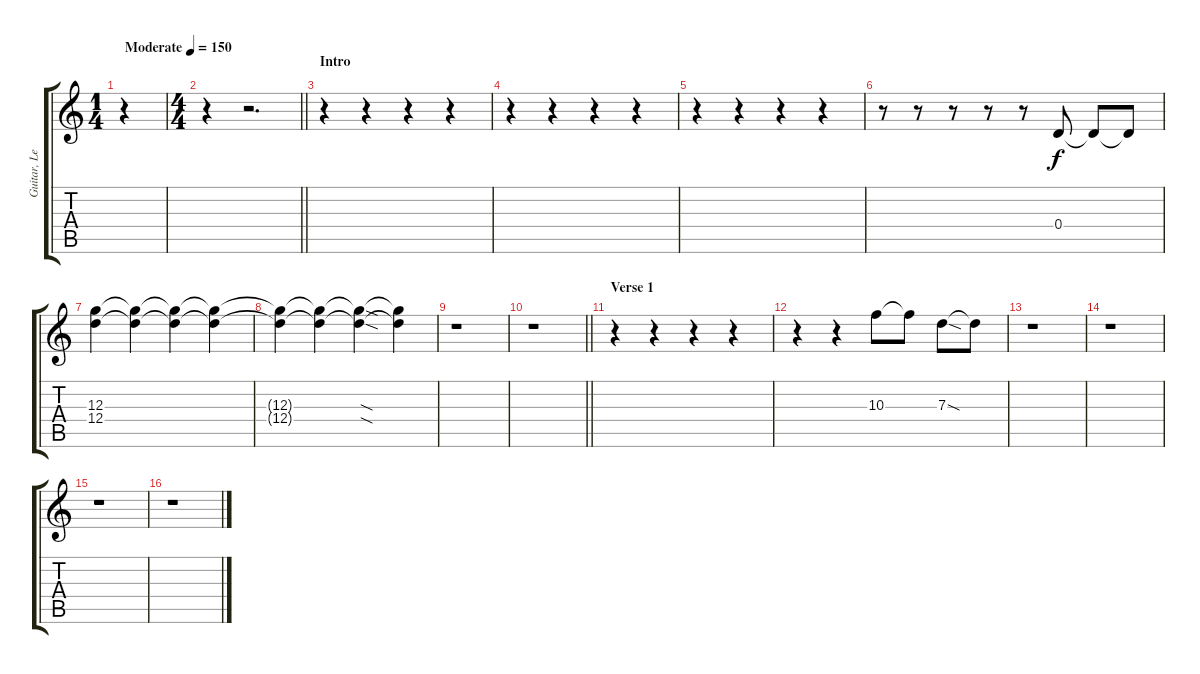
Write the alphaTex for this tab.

\track ("Guitar, Lead" "Guitar, Le") {instrument overdrivenguitar}
\staff {score tabs}
\tuning (E4 B3 G3 D3 A2 D2) {hide}
\voice
\ts (1 4)
\tempo (150 "Moderate")
\clef g2
\ks c
r.4{dy f instrument overdrivenguitar} |
\ts (4 4)
\barLineRight lightlight
r.4 r.2{d} |
\section ("" "Intro")
r.4 r.4 r.4 r.4 |
r.4 r.4 r.4 r.4 |
r.4 r.4 r.4 r.4 |
r.8 r.8 r.8 r.8 r.8 0.4.8 0.4{t}.8 0.4{t}.8 |
(12.3 12.4).4 (12.3{t} 12.4{t}).4 (12.3{t} 12.4{t}).4 (12.3{t} 12.4{t}).4 |
(12.3{t} 12.4{t}).4 (12.3{t} 12.4{t}).4 (12.3{sod t} 12.4{sod t}).4 (12.3{t} 12.4{t}).4 |
r.1 |
\barLineRight lightlight
r.1 |
\section ("" "Verse 1")
r.4 r.4 r.4 r.4 |
r.4 r.4 10.3.8 10.3{t}.8 7.3{sod}.8 7.3{t}.8 |
r.1 |
r.1 |
r.1 |
r.1
\voice
\clef g2
\ottava regular
\simile none
\ks c
r.4{dy f} |
\barLineRight lightlight
|
|
|
|
|
|
|
|
\barLineRight lightlight
|
|
|
|
|
|
